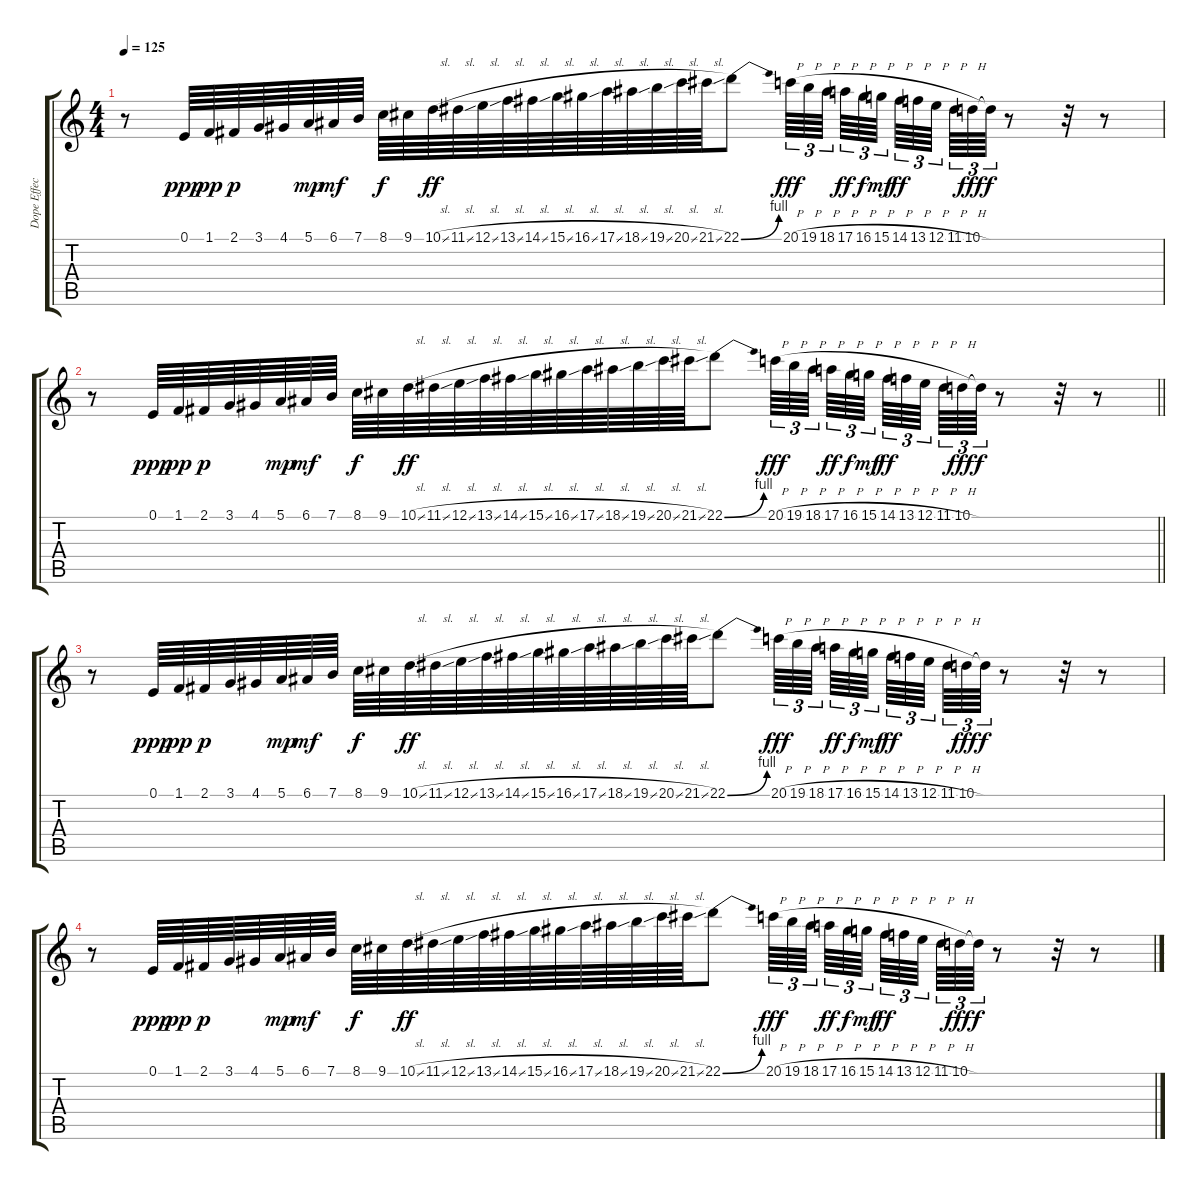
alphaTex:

\track ("Dope Effects" "Dope Effec") {instrument tremolostrings}
\staff {score tabs}
\tuning (E4 B3 G3 D3 A2 E2) {hide}
\ts (4 4)
\tempo 125
\clef g2
\ks c
r.8{dy f} 0.1.64{dy ppp} 1.1.64{dy pp} 2.1.64{dy p} 3.1.64 4.1.64 5.1.64{dy mp} 6.1.64{dy mf} 7.1.64 8.1.64{dy f} 9.1.64 10.1{sl}.64{dy ff} 11.1{sl}.64 12.1{sl}.64 13.1{sl}.64 14.1{sl}.64 15.1{sl}.64 16.1{sl}.64 17.1{sl}.64 18.1{sl}.64 19.1{sl}.64 20.1{sl}.64 21.1{sl}.64 22.1{be (bend 0 0 60 4)}.8 20.1{h}.64{tu (3 2) dy fff} 19.1{h}.64{tu (3 2)} 18.1{h}.64{tu (3 2) beam splitsecondary} 17.1{h}.64{tu (3 2) dy ff} 16.1{h}.64{tu (3 2) dy f} 15.1{h}.64{tu (3 2) dy mf beam splitsecondary} 14.1{h}.64{tu (3 2) dy ff} 13.1{h}.64{tu (3 2)} 12.1{h}.64{tu (3 2) beam splitsecondary} 11.1{h}.64{tu (3 2)} 10.1{h}.64{tu (3 2) dy fff} 10.1{t}.64{tu (3 2) dy f} r.8 r.32 r.8 |
\barLineRight lightlight
r.8 0.1.64{dy ppp} 1.1.64{dy pp} 2.1.64{dy p} 3.1.64 4.1.64 5.1.64{dy mp} 6.1.64{dy mf} 7.1.64 8.1.64{dy f} 9.1.64 10.1{sl}.64{dy ff} 11.1{sl}.64 12.1{sl}.64 13.1{sl}.64 14.1{sl}.64 15.1{sl}.64 16.1{sl}.64 17.1{sl}.64 18.1{sl}.64 19.1{sl}.64 20.1{sl}.64 21.1{sl}.64 22.1{be (bend 0 0 60 4)}.8 20.1{h}.64{tu (3 2) dy fff} 19.1{h}.64{tu (3 2)} 18.1{h}.64{tu (3 2) beam splitsecondary} 17.1{h}.64{tu (3 2) dy ff} 16.1{h}.64{tu (3 2) dy f} 15.1{h}.64{tu (3 2) dy mf beam splitsecondary} 14.1{h}.64{tu (3 2) dy ff} 13.1{h}.64{tu (3 2)} 12.1{h}.64{tu (3 2) beam splitsecondary} 11.1{h}.64{tu (3 2)} 10.1{h}.64{tu (3 2) dy fff} 10.1{t}.64{tu (3 2) dy f} r.8 r.32 r.8 |
r.8 0.1.64{dy ppp} 1.1.64{dy pp} 2.1.64{dy p} 3.1.64 4.1.64 5.1.64{dy mp} 6.1.64{dy mf} 7.1.64 8.1.64{dy f} 9.1.64 10.1{sl}.64{dy ff} 11.1{sl}.64 12.1{sl}.64 13.1{sl}.64 14.1{sl}.64 15.1{sl}.64 16.1{sl}.64 17.1{sl}.64 18.1{sl}.64 19.1{sl}.64 20.1{sl}.64 21.1{sl}.64 22.1{be (bend 0 0 60 4)}.8 20.1{h}.64{tu (3 2) dy fff} 19.1{h}.64{tu (3 2)} 18.1{h}.64{tu (3 2) beam splitsecondary} 17.1{h}.64{tu (3 2) dy ff} 16.1{h}.64{tu (3 2) dy f} 15.1{h}.64{tu (3 2) dy mf beam splitsecondary} 14.1{h}.64{tu (3 2) dy ff} 13.1{h}.64{tu (3 2)} 12.1{h}.64{tu (3 2) beam splitsecondary} 11.1{h}.64{tu (3 2)} 10.1{h}.64{tu (3 2) dy fff} 10.1{t}.64{tu (3 2) dy f} r.8 r.32 r.8 |
r.8 0.1.64{dy ppp} 1.1.64{dy pp} 2.1.64{dy p} 3.1.64 4.1.64 5.1.64{dy mp} 6.1.64{dy mf} 7.1.64 8.1.64{dy f} 9.1.64 10.1{sl}.64{dy ff} 11.1{sl}.64 12.1{sl}.64 13.1{sl}.64 14.1{sl}.64 15.1{sl}.64 16.1{sl}.64 17.1{sl}.64 18.1{sl}.64 19.1{sl}.64 20.1{sl}.64 21.1{sl}.64 22.1{be (bend 0 0 60 4)}.8 20.1{h}.64{tu (3 2) dy fff} 19.1{h}.64{tu (3 2)} 18.1{h}.64{tu (3 2) beam splitsecondary} 17.1{h}.64{tu (3 2) dy ff} 16.1{h}.64{tu (3 2) dy f} 15.1{h}.64{tu (3 2) dy mf beam splitsecondary} 14.1{h}.64{tu (3 2) dy ff} 13.1{h}.64{tu (3 2)} 12.1{h}.64{tu (3 2) beam splitsecondary} 11.1{h}.64{tu (3 2)} 10.1{h}.64{tu (3 2) dy fff} 10.1{t}.64{tu (3 2) dy f} r.8 r.32 r.8
